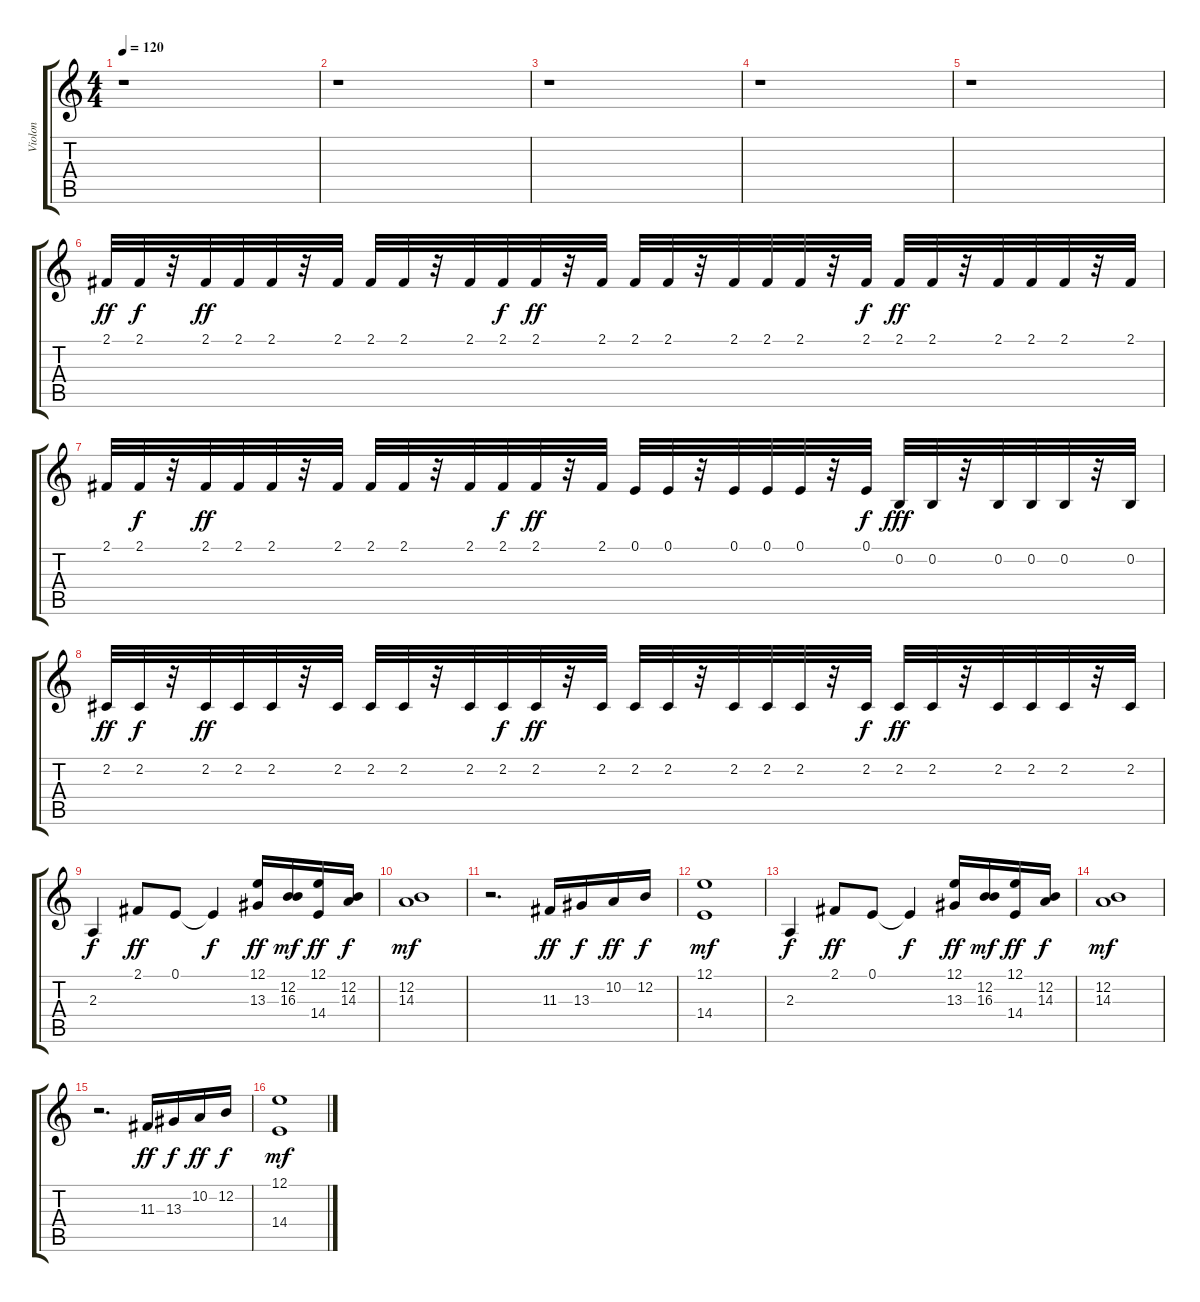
\track ("Violon" "Violon") {instrument violin}
\staff {score tabs}
\tuning (E4 B3 G3 D3 A2 E2) {hide}
\ts (4 4)
\tempo 120
\clef g2
\ks c
r.1{dy fff} |
r.1 |
r.1 |
r.1 |
r.1 |
2.1.32{dy ff} 2.1.32{dy f} r.32 2.1.32{dy ff} 2.1.32 2.1.32 r.32 2.1.32 2.1.32 2.1.32 r.32 2.1.32 2.1.32{dy f} 2.1.32{dy ff} r.32 2.1.32 2.1.32 2.1.32 r.32 2.1.32 2.1.32 2.1.32 r.32 2.1.32{dy f} 2.1.32{dy ff} 2.1.32 r.32 2.1.32 2.1.32 2.1.32 r.32 2.1.32 |
2.1.32 2.1.32{dy f} r.32 2.1.32{dy ff} 2.1.32 2.1.32 r.32 2.1.32 2.1.32 2.1.32 r.32 2.1.32 2.1.32{dy f} 2.1.32{dy ff} r.32 2.1.32 0.1.32 0.1.32 r.32 0.1.32 0.1.32 0.1.32 r.32 0.1.32{dy f} 0.2.32{dy fff} 0.2.32 r.32 0.2.32 0.2.32 0.2.32 r.32 0.2.32 |
2.2.32{dy ff} 2.2.32{dy f} r.32 2.2.32{dy ff} 2.2.32 2.2.32 r.32 2.2.32 2.2.32 2.2.32 r.32 2.2.32 2.2.32{dy f} 2.2.32{dy ff} r.32 2.2.32 2.2.32 2.2.32 r.32 2.2.32 2.2.32 2.2.32 r.32 2.2.32{dy f} 2.2.32{dy ff} 2.2.32 r.32 2.2.32 2.2.32 2.2.32 r.32 2.2.32 |
2.3.4{dy f} 2.1.8{dy ff} 0.1.8 0.1{t}.4{dy f} (12.1 13.3).16{dy ff} (12.2 16.3).16{dy mf} (12.1 14.4).16{dy ff} (12.2 14.3).16{dy f} |
(12.2 14.3).1{dy mf} |
r.2{d} 11.3.16{dy ff} 13.3.16{dy f} 10.2.16{dy ff} 12.2.16{dy f} |
(12.1 14.4).1{dy mf} |
2.3.4{dy f} 2.1.8{dy ff} 0.1.8 0.1{t}.4{dy f} (12.1 13.3).16{dy ff} (12.2 16.3).16{dy mf} (12.1 14.4).16{dy ff} (12.2 14.3).16{dy f} |
(12.2 14.3).1{dy mf} |
r.2{d} 11.3.16{dy ff} 13.3.16{dy f} 10.2.16{dy ff} 12.2.16{dy f} |
(12.1 14.4).1{dy mf}
